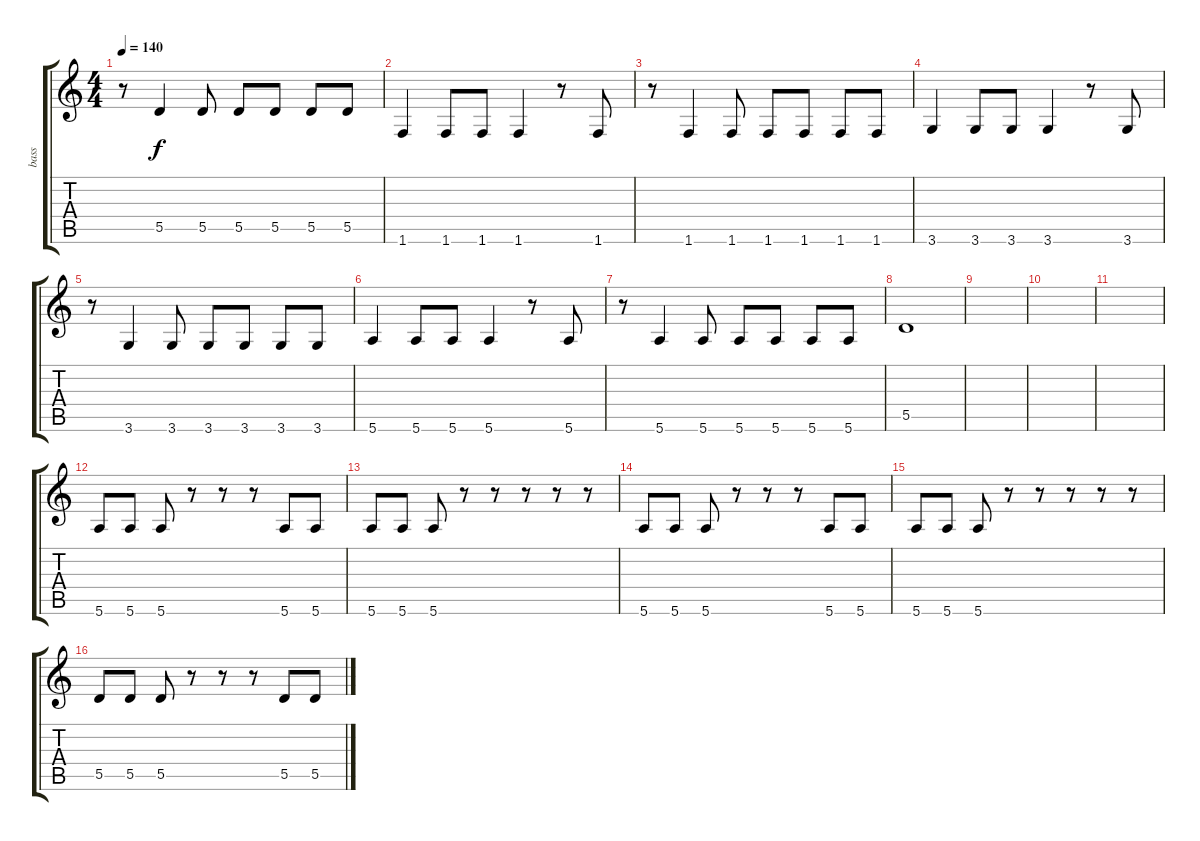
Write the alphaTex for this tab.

\track ("bass" "bass") {instrument electricbassfinger}
\staff {score tabs}
\tuning (E4 B3 G3 D3 A2 E2) {hide}
\ts (4 4)
\tempo 140
\clef g2
\ks c
r.8{dy f} 5.5.4 5.5.8 5.5.8 5.5.8 5.5.8 5.5.8 |
1.6.4 1.6.8 1.6.8 1.6.4 r.8 1.6.8 |
r.8 1.6.4 1.6.8 1.6.8 1.6.8 1.6.8 1.6.8 |
3.6.4 3.6.8 3.6.8 3.6.4 r.8 3.6.8 |
r.8 3.6.4 3.6.8 3.6.8 3.6.8 3.6.8 3.6.8 |
5.6.4 5.6.8 5.6.8 5.6.4 r.8 5.6.8 |
r.8 5.6.4 5.6.8 5.6.8 5.6.8 5.6.8 5.6.8 |
5.5.1 |
|
|
|
5.6.8 5.6.8 5.6.8 r.8 r.8 r.8 5.6.8 5.6.8 |
5.6.8 5.6.8 5.6.8 r.8 r.8 r.8 r.8 r.8 |
5.6.8 5.6.8 5.6.8 r.8 r.8 r.8 5.6.8 5.6.8 |
5.6.8 5.6.8 5.6.8 r.8 r.8 r.8 r.8 r.8 |
5.5.8 5.5.8 5.5.8 r.8 r.8 r.8 5.5.8 5.5.8
